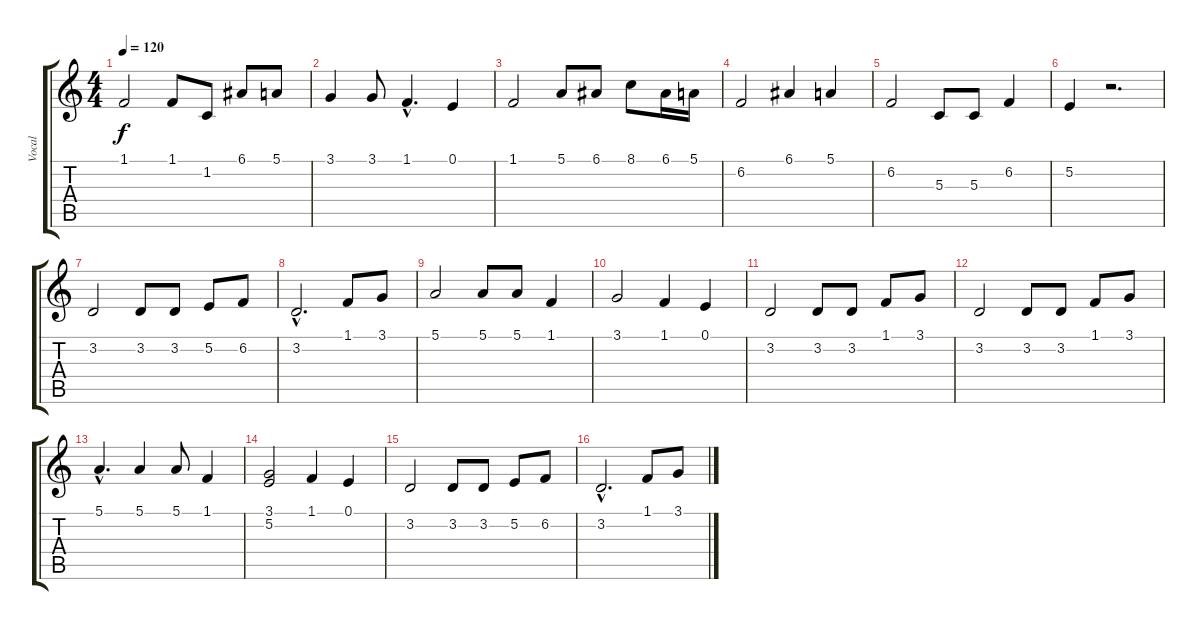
\track ("Vocal" "Vocal") {instrument oboe}
\staff {score tabs}
\tuning (E4 B3 G3 D3 A2 E2) {hide}
\ts (4 4)
\tempo 120
\clef g2
\ks c
1.1.2{dy f} 1.1.8 1.2.8 6.1.8 5.1.8 |
3.1.4 3.1.8 1.1{hac}.4{d} 0.1.4 |
1.1.2 5.1.8 6.1.8 8.1.8 6.1.16 5.1.16 |
6.2.2 6.1.4 5.1.4 |
6.2.2 5.3.8 5.3.8 6.2.4 |
5.2.4 r.2{d} |
3.2.2 3.2.8 3.2.8 5.2.8 6.2.8 |
3.2{hac}.2{d} 1.1.8 3.1.8 |
5.1.2 5.1.8 5.1.8 1.1.4 |
3.1.2 1.1.4 0.1.4 |
3.2.2 3.2.8 3.2.8 1.1.8 3.1.8 |
3.2.2 3.2.8 3.2.8 1.1.8 3.1.8 |
5.1{hac}.4{d} 5.1.4 5.1.8 1.1.4 |
(3.1 5.2).2 1.1.4 0.1.4 |
3.2.2 3.2.8 3.2.8 5.2.8 6.2.8 |
3.2{hac}.2{d} 1.1.8 3.1.8
